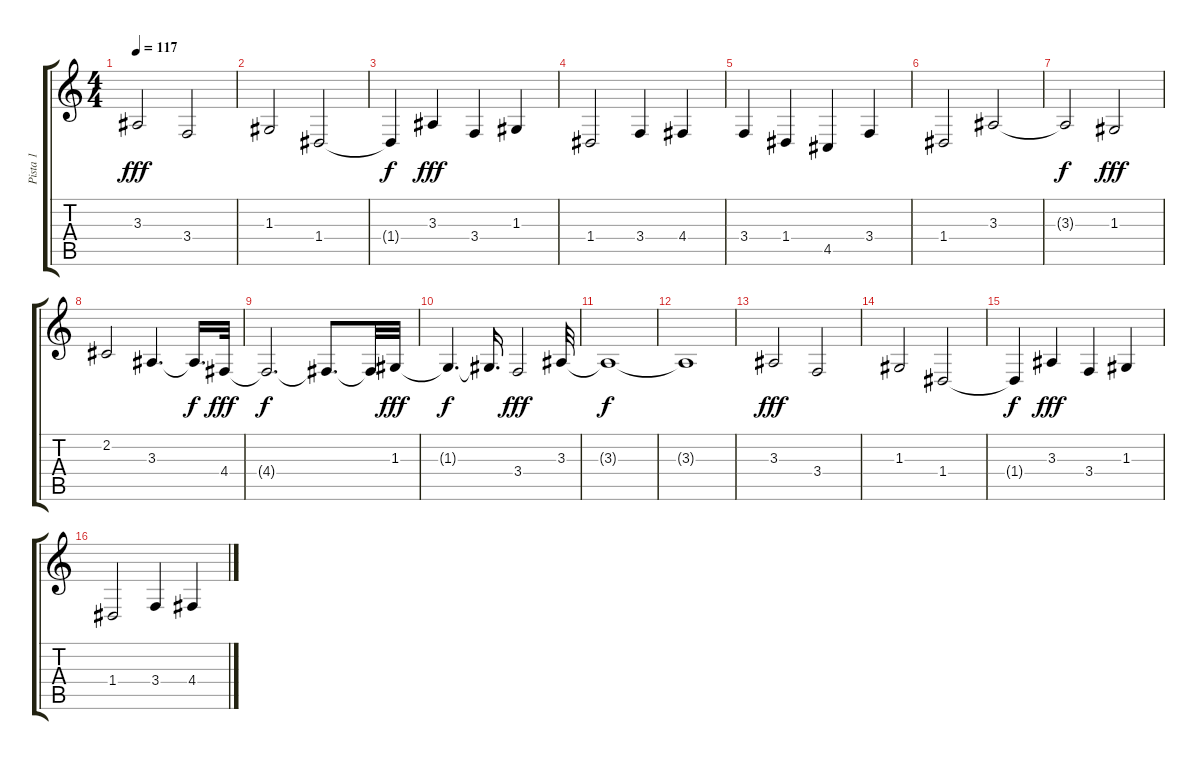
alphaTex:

\track ("Pista 1" "Pista 1") {instrument marimba}
\staff {score tabs}
\tuning (E4 B3 G3 D3 A2 E2) {hide}
\ts (4 4)
\tempo 117
\clef g2
\ks c
3.3.2{dy fff} 3.4.2 |
1.3.2 1.4.2 |
1.4{t}.4{dy f} 3.3.4{dy fff} 3.4.4 1.3.4 |
1.4.2 3.4.4 4.4.4 |
3.4.4 1.4.4 4.5.4 3.4.4 |
1.4.2 3.3.2 |
3.3{t}.2{dy f} 1.3.2{dy fff} |
2.2.2 3.3.4{d} 3.3{t}.16{d dy f} 4.4.32{dy fff} |
4.4{t}.2{d dy f} 4.4{t}.8{d} 4.4{t}.32 1.3.32{dy fff} |
1.3{t}.4{d dy f} 1.3{t}.16{d} 3.4.2{dy fff} 3.3.32 |
3.3{t}.1{dy f} |
3.3{t}.1 |
3.3.2{dy fff} 3.4.2 |
1.3.2 1.4.2 |
1.4{t}.4{dy f} 3.3.4{dy fff} 3.4.4 1.3.4 |
1.4.2 3.4.4 4.4.4
